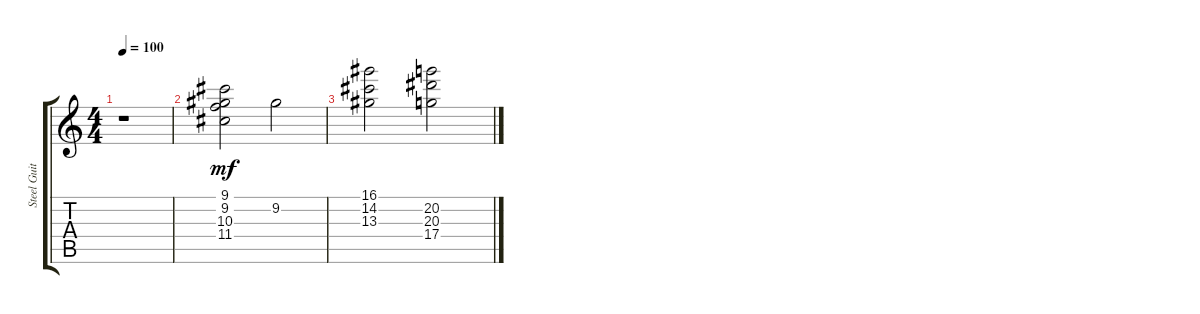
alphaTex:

\track ("Steel Guitar" "Steel Guit") {instrument acousticguitarsteel}
\staff {score tabs}
\tuning (E4 B3 G3 D3 A2 E2) {hide}
\ts (4 4)
\tempo 100
\clef g2
\ks aminor
r.1{dy mf} |
(9.1 9.2 10.3 11.4).2 9.2.2 |
(16.1 14.2 13.3).2 (20.2 20.3 17.4).2
